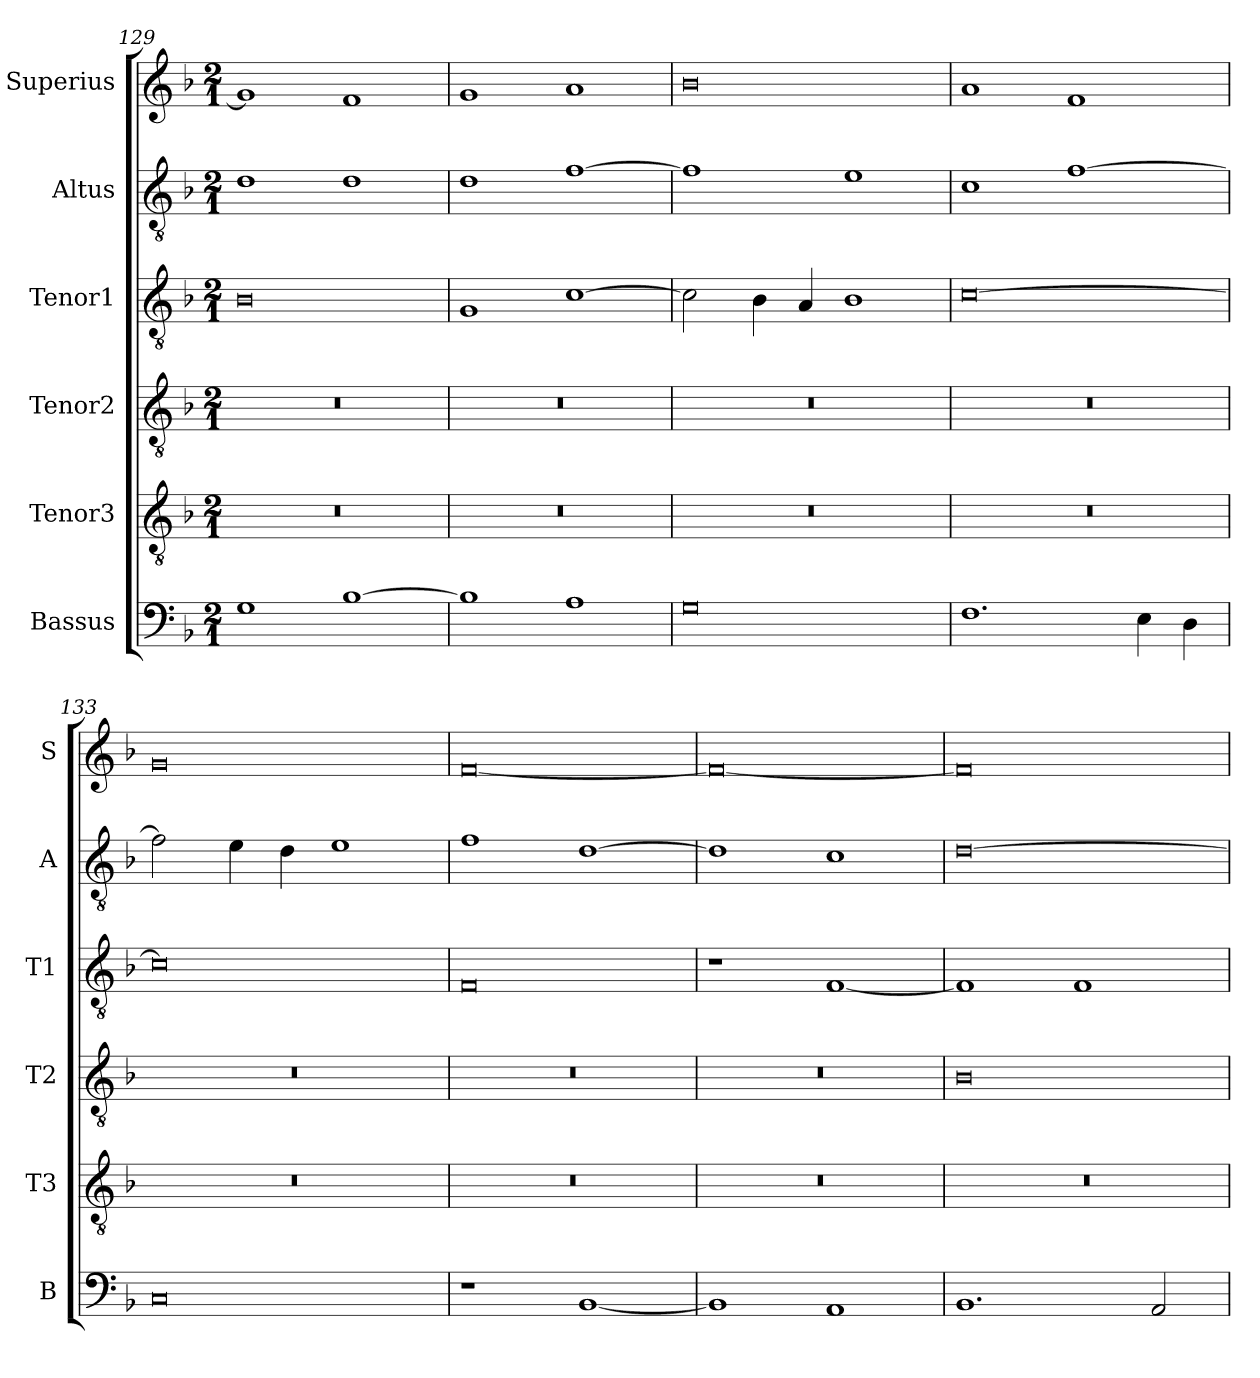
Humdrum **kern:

**kern	**kern	**kern	**kern	**kern	**kern
*part6	*part5	*part4	*part3	*part2	*part1
*staff6	*staff5	*staff4	*staff3	*staff2	*staff1
*I"Bassus	*I"Tenor3	*I"Tenor2	*I"Tenor1	*I"Altus	*I"Superius
*I'B	*I'T3	*I'T2	*I'T1	*I'A	*I'S
*clefF4	*clefGv2	*clefGv2	*clefGv2	*clefGv2	*clefG2
*k[b-]	*k[b-]	*k[b-]	*k[b-]	*k[b-]	*k[b-]
*M2/1	*M2/1	*M2/1	*M2/1	*M2/1	*M2/1
=129	=129	=129	=129	=129	=129
1G	0r	0r	0B-	1d	1g]
[1B-	.	.	.	1d	1f
=130	=130	=130	=130	=130	=130
1B-]	0r	0r	1G	1d	1g
1A	.	.	[1c	[1f	1a
=131	=131	=131	=131	=131	=131
0G	0r	0r	2c\]	1f]	0b-
.	.	.	4B-\	.	.
.	.	.	4A/	.	.
.	.	.	1B-	1e	.
=132	=132	=132	=132	=132	=132
1.F	0r	0r	[0c	1c	1a
.	.	.	.	[1f	1f
4E\	.	.	.	.	.
4D\	.	.	.	.	.
=133	=133	=133	=133	=133	=133
0C	0r	0r	0c]	2f\]	0g
.	.	.	.	4e\	.
.	.	.	.	4d\	.
.	.	.	.	1e	.
=134	=134	=134	=134	=134	=134
1r	0r	0r	0F	1f	[0f
[1BB-	.	.	.	[1d	.
=135	=135	=135	=135	=135	=135
1BB-]	0r	0r	1r	1d]	0f_
1AA	.	.	[1F	1c	.
=136	=136	=136	=136	=136	=136
1.BB-	0r	0B-	1F]	[0d	0f]
.	.	.	1F	.	.
2AA/	.	.	.	.	.
=	=	=	=	=	=
*-	*-	*-	*-	*-	*-
